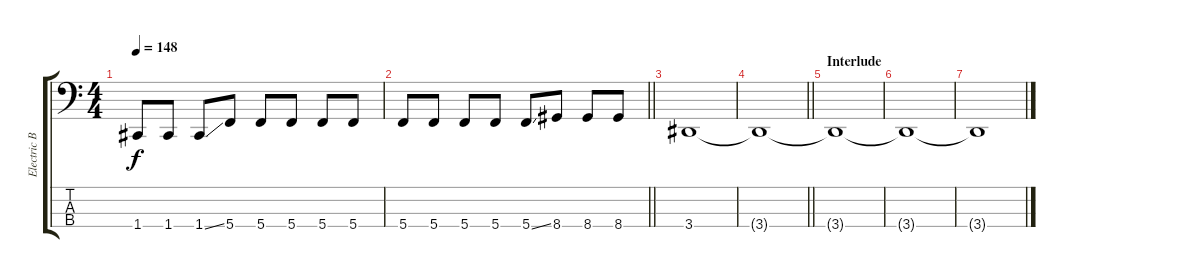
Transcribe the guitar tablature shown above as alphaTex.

\track ("Electric Bass" "Electric B") {instrument electricbasspick}
\staff {score tabs}
\tuning (F2 C2 G1 C1) {hide}
\ts (4 4)
\tempo 148
\clef f4
\ks c
1.4.8{dy f} 1.4.8 1.4{ss}.8 5.4.8 5.4.8 5.4.8 5.4.8 5.4.8 |
\barLineRight lightlight
5.4.8 5.4.8 5.4.8 5.4.8 5.4{ss}.8 8.4.8 8.4.8 8.4.8 |
\section ("" "")
3.4.1 |
\barLineRight lightlight
3.4{t}.1 |
\section ("" "Interlude")
3.4{t}.1{volume 0} |
3.4{t}.1 |
3.4{t}.1
